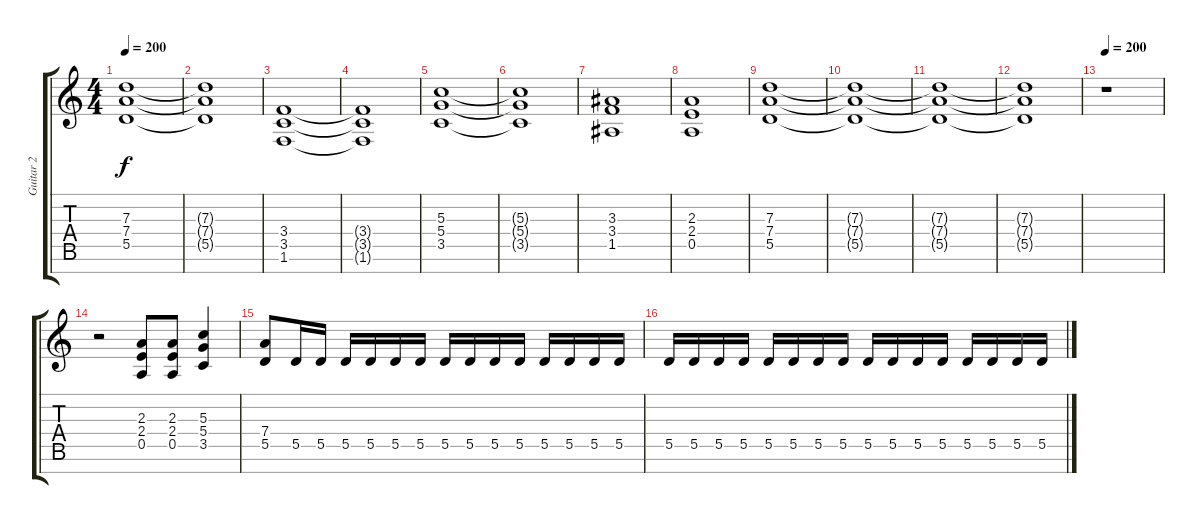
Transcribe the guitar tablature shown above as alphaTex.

\track ("Guitar 2" "Guitar 2") {instrument distortionguitar}
\staff {score tabs}
\tuning (E4 B3 G3 D3 A2 E2 B1) {hide}
\ts (4 4)
\section ("" "")
\tempo 200
\clef g2
\ks c
(7.3 7.4 5.5).1{dy f} |
(7.3{t} 7.4{t} 5.5{t}).1 |
(3.4 3.5 1.6).1 |
(3.4{t} 3.5{t} 1.6{t}).1 |
(5.3 5.4 3.5).1 |
(5.3{t} 5.4{t} 3.5{t}).1 |
(3.3 3.4 1.5).1 |
(2.3 2.4 0.5).1 |
(7.3 7.4 5.5).1 |
(7.3{t} 7.4{t} 5.5{t}).1 |
(7.3{t} 7.4{t} 5.5{t}).1 |
(7.3{t} 7.4{t} 5.5{t}).1 |
\tempo 200
r.1 |
r.2 (2.3 2.4 0.5).8 (2.3 2.4 0.5).8 (5.3 5.4 3.5).4 |
\section ("" "")
(7.4 5.5).8 5.5.16 5.5.16 5.5.16 5.5.16 5.5.16 5.5.16 5.5.16 5.5.16 5.5.16 5.5.16 5.5.16 5.5.16 5.5.16 5.5.16 |
5.5.16 5.5.16 5.5.16 5.5.16 5.5.16 5.5.16 5.5.16 5.5.16 5.5.16 5.5.16 5.5.16 5.5.16 5.5.16 5.5.16 5.5.16 5.5.16
